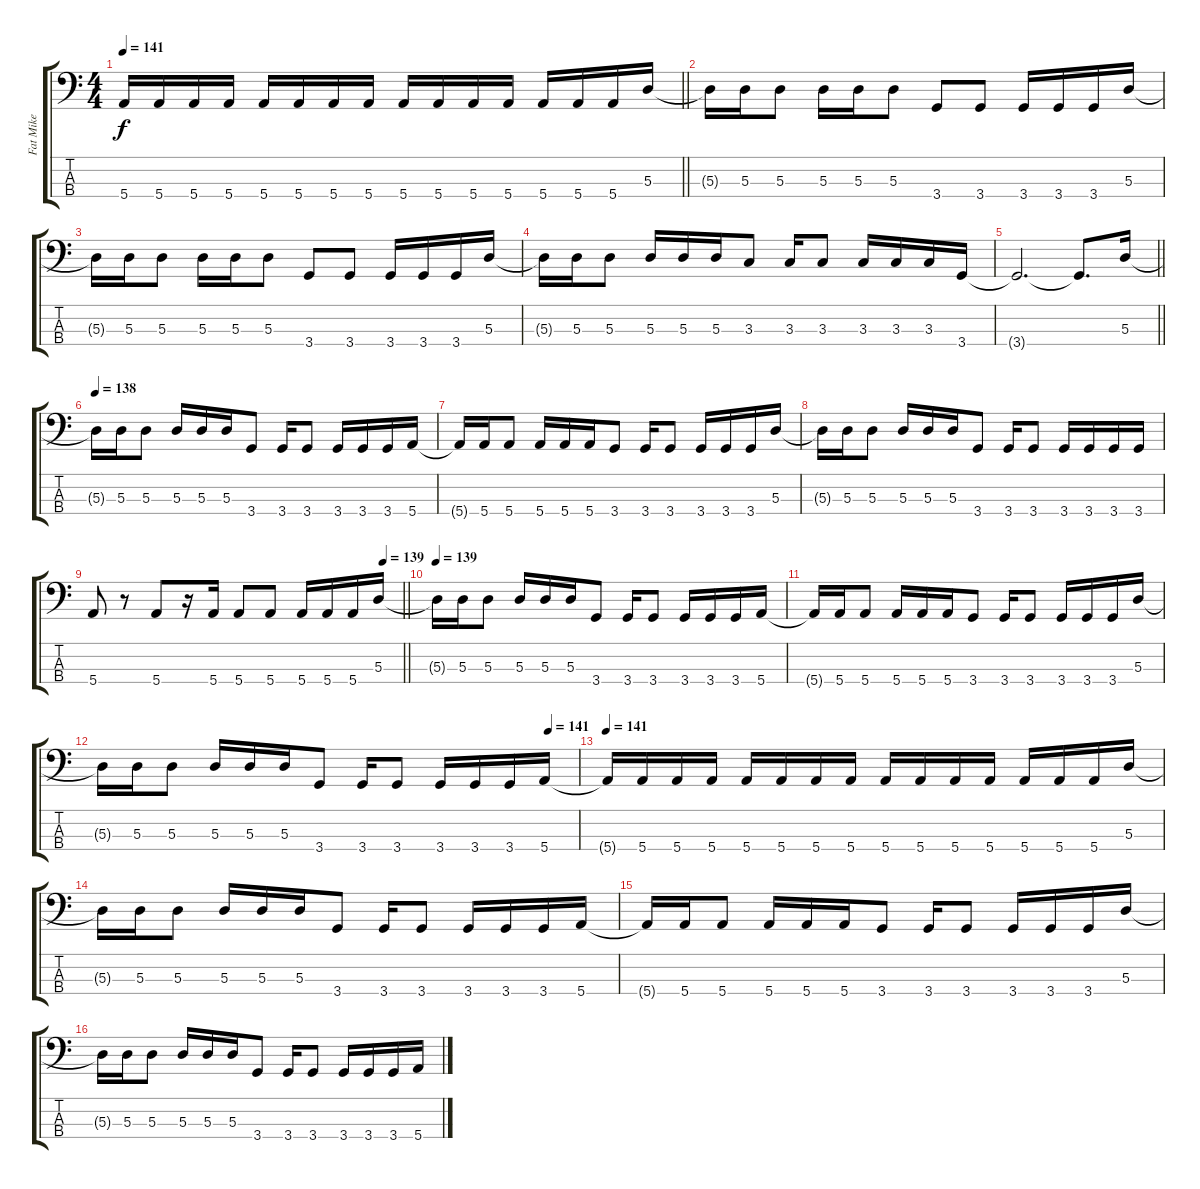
\track ("Fat Mike" "Fat Mike") {instrument electricbasspick}
\staff {score tabs}
\tuning (G2 D2 A1 E1) {hide}
\ts (4 4)
\tempo 141
\clef f4
\barLineRight lightlight
\ks c
5.4{t}.16{dy f} 5.4.16 5.4.16 5.4.16 5.4.16 5.4.16 5.4.16 5.4.16 5.4.16 5.4.16 5.4.16 5.4.16 5.4.16 5.4.16 5.4.16 5.3.16 |
\section ("" "")
5.3{t}.16 5.3.16 5.3.8 5.3.16 5.3.16 5.3.8 3.4.8 3.4.8 3.4.16 3.4.16 3.4.16 5.3.16 |
5.3{t}.16 5.3.16 5.3.8 5.3.16 5.3.16 5.3.8 3.4.8 3.4.8 3.4.16 3.4.16 3.4.16 5.3.16 |
5.3{t}.16 5.3.16 5.3.8 5.3.16 5.3.16 5.3.16 3.3.8 3.3.16 3.3.8 3.3.16 3.3.16 3.3.16 3.4.16 |
\barLineRight lightlight
3.4{t}.2{d} 3.4{t}.8{d} 5.3.16 |
\section ("" "")
\tempo 138
5.3{t}.16 5.3.16 5.3.8 5.3.16 5.3.16 5.3.16 3.4.8 3.4.16 3.4.8 3.4.16 3.4.16 3.4.16 5.4.16 |
5.4{t}.16 5.4.16 5.4.8 5.4.16 5.4.16 5.4.16 3.4.8 3.4.16 3.4.8 3.4.16 3.4.16 3.4.16 5.3.16 |
5.3{t}.16 5.3.16 5.3.8 5.3.16 5.3.16 5.3.16 3.4.8 3.4.16 3.4.8 3.4.16 3.4.16 3.4.16 3.4.16 |
\tempo (139 0.9375)
\barLineRight lightlight
5.4.8 r.8 5.4.8 r.16 5.4.16 5.4.8 5.4.8 5.4.16 5.4.16 5.4.16 5.3.16 |
\section ("" "")
\tempo 139
5.3{t}.16 5.3.16 5.3.8 5.3.16 5.3.16 5.3.16 3.4.8 3.4.16 3.4.8 3.4.16 3.4.16 3.4.16 5.4.16 |
5.4{t}.16 5.4.16 5.4.8 5.4.16 5.4.16 5.4.16 3.4.8 3.4.16 3.4.8 3.4.16 3.4.16 3.4.16 5.3.16 |
\tempo (141 0.9375)
5.3{t}.16 5.3.16 5.3.8 5.3.16 5.3.16 5.3.16 3.4.8 3.4.16 3.4.8 3.4.16 3.4.16 3.4.16 5.4.16 |
\tempo 141
5.4{t}.16 5.4.16 5.4.16 5.4.16 5.4.16 5.4.16 5.4.16 5.4.16 5.4.16 5.4.16 5.4.16 5.4.16 5.4.16 5.4.16 5.4.16 5.3.16 |
5.3{t}.16 5.3.16 5.3.8 5.3.16 5.3.16 5.3.16 3.4.8 3.4.16 3.4.8 3.4.16 3.4.16 3.4.16 5.4.16 |
5.4{t}.16 5.4.16 5.4.8 5.4.16 5.4.16 5.4.16 3.4.8 3.4.16 3.4.8 3.4.16 3.4.16 3.4.16 5.3.16 |
5.3{t}.16 5.3.16 5.3.8 5.3.16 5.3.16 5.3.16 3.4.8 3.4.16 3.4.8 3.4.16 3.4.16 3.4.16 5.4.16
